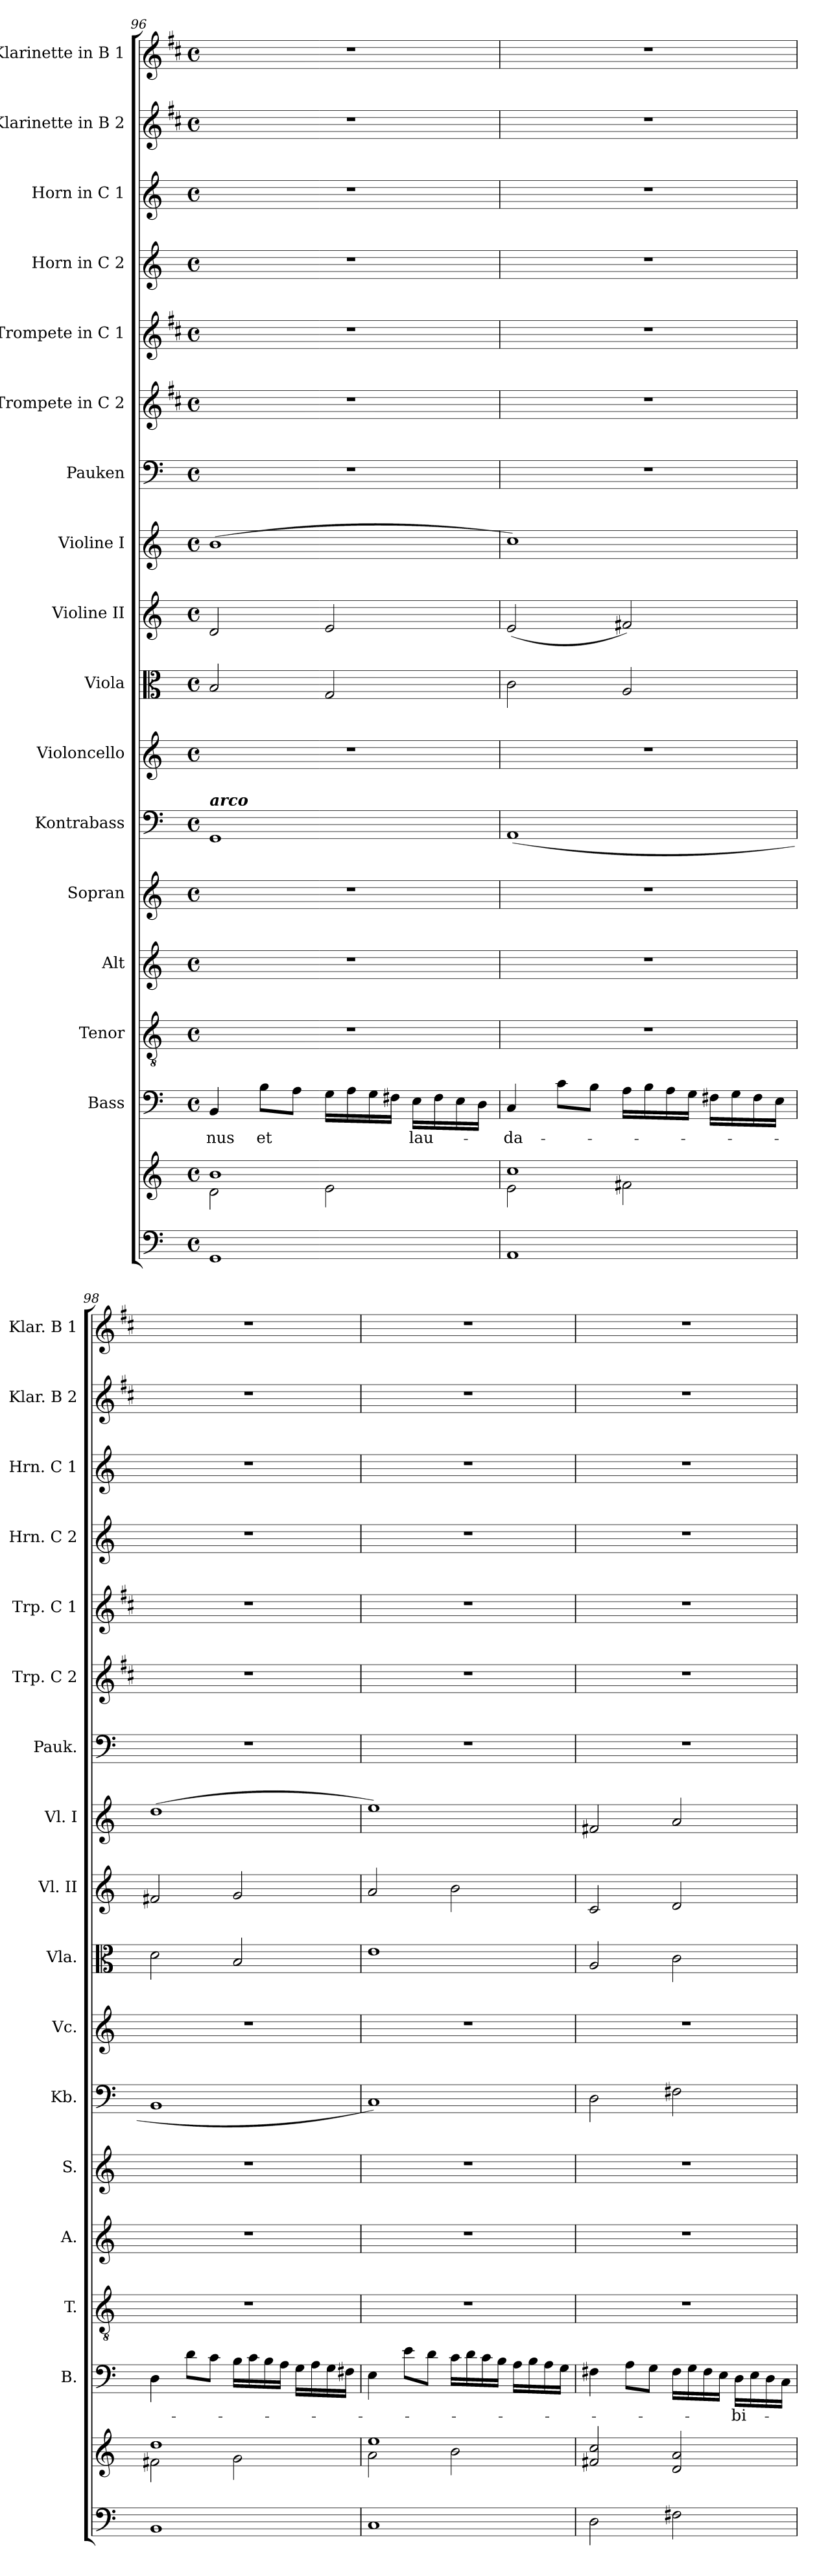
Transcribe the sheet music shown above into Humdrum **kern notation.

**kern	**kern	**kern	**text	**kern	**kern	**kern	**kern	**kern	**kern	**kern	**kern	**kern	**kern	**kern	**kern	**kern	**kern	**kern
*part17	*part17	*part16	*part16	*part15	*part14	*part13	*part12	*part11	*part10	*part9	*part8	*part7	*part6	*part5	*part4	*part3	*part2	*part1
*staff18	*staff17	*staff16	*staff16	*staff15	*staff14	*staff13	*staff12	*staff11	*staff10	*staff9	*staff8	*staff7	*staff6	*staff5	*staff4	*staff3	*staff2	*staff1
*	*	*I"Bass	*	*I"Tenor	*I"Alt	*I"Sopran	*I"Kontrabass	*I"Violoncello	*I"Viola	*I"Violine II	*I"Violine I	*I"Pauken	*I"Trompete in C 2	*I"Trompete in C 1	*I"Horn in C 2	*I"Horn in C 1	*I"Klarinette in B 2	*I"Klarinette in B 1
*	*	*I'B.	*	*I'T.	*I'A.	*I'S.	*I'Kb.	*I'Vc.	*I'Vla.	*I'Vl. II	*I'Vl. I	*I'Pauk.	*I'Trp. C 2	*I'Trp. C 1	*I'Hrn. C 2	*I'Hrn. C 1	*I'Klar. B 2	*I'Klar. B 1
!!LO:PB:g=z
*clefF4	*clefG2	*clefF4	*	*clefGv2	*clefG2	*clefG2	*clefF4	*clefG2	*clefC3	*clefG2	*clefG2	*clefF4	*clefG2	*clefG2	*clefG2	*clefG2	*clefG2	*clefG2
*	*	*	*	*	*	*	*ITrd7c12	*	*	*	*	*	*ITrd1c2	*ITrd1c2	*ITrd7c12	*ITrd7c12	*ITrd1c2	*ITrd1c2
*k[]	*k[]	*k[]	*	*k[]	*k[]	*k[]	*k[]	*k[]	*k[]	*k[]	*k[]	*k[]	*k[]	*k[]	*k[]	*k[]	*k[]	*k[]
*C:	*C:	*C:	*	*C:	*C:	*C:	*C:	*C:	*C:	*C:	*C:	*C:	*C:	*C:	*C:	*C:	*C:	*C:
*M4/4	*M4/4	*M4/4	*	*M4/4	*M4/4	*M4/4	*M4/4	*M4/4	*M4/4	*M4/4	*M4/4	*M4/4	*M4/4	*M4/4	*M4/4	*M4/4	*M4/4	*M4/4
*met(c)	*met(c)	*met(c)	*	*met(c)	*met(c)	*met(c)	*met(c)	*met(c)	*met(c)	*met(c)	*met(c)	*met(c)	*met(c)	*met(c)	*met(c)	*met(c)	*met(c)	*met(c)
=96	=96	=96	=96	=96	=96	=96	=96	=96	=96	=96	=96	=96	=96	=96	=96	=96	=96	=96
*	*^	*	*	*	*	*	*	*	*	*	*	*	*	*	*	*	*	*
!	!	!	!	!	!	!	!	!LO:TX:a:Bi:t=arco	!	!	!	!	!	!	!	!	!	!	!
!	!	!	!	!LO:LY:b	!	!	!	!	!	!	!	!	!	!	!	!	!	!	!
1GG	1b	2d\	4BB/	-nus	1r	1r	1r	1GGG	1r	2B/	2d/	(>1b	1r	1r	1r	1r	1r	1r	1r
!	!	!	!	!LO:LY:b	!	!	!	!	!	!	!	!	!	!	!	!	!	!	!
.	.	.	8B\L	et	.	.	.	.	.	.	.	.	.	.	.	.	.	.	.
.	.	.	8A\J	.	.	.	.	.	.	.	.	.	.	.	.	.	.	.	.
.	.	2e\	16G\LL	.	.	.	.	.	.	2G/	2e/	.	.	.	.	.	.	.	.
.	.	.	16A\	.	.	.	.	.	.	.	.	.	.	.	.	.	.	.	.
.	.	.	16G\	.	.	.	.	.	.	.	.	.	.	.	.	.	.	.	.
.	.	.	16F#X\JJ	.	.	.	.	.	.	.	.	.	.	.	.	.	.	.	.
!	!	!	!	!LO:LY:b	!	!	!	!	!	!	!	!	!	!	!	!	!	!	!
.	.	.	16E\LL	lau-	.	.	.	.	.	.	.	.	.	.	.	.	.	.	.
.	.	.	16F#\	.	.	.	.	.	.	.	.	.	.	.	.	.	.	.	.
.	.	.	16E\	.	.	.	.	.	.	.	.	.	.	.	.	.	.	.	.
.	.	.	16D\JJ	.	.	.	.	.	.	.	.	.	.	.	.	.	.	.	.
=97	=97	=97	=97	=97	=97	=97	=97	=97	=97	=97	=97	=97	=97	=97	=97	=97	=97	=97	=97
!	!	!	!	!LO:LY:b	!	!	!	!	!	!	!	!	!	!	!	!	!	!	!
1AA	1cc	2e\	4C/	-da-	1r	1r	1r	(<1AAA	1r	2c\	(<2e/	1cc)	1r	1r	1r	1r	1r	1r	1r
.	.	.	8c\L	.	.	.	.	.	.	.	.	.	.	.	.	.	.	.	.
.	.	.	8B\J	.	.	.	.	.	.	.	.	.	.	.	.	.	.	.	.
.	.	2f#X\	16A\LL	.	.	.	.	.	.	2A/	2f#X/)	.	.	.	.	.	.	.	.
.	.	.	16B\	.	.	.	.	.	.	.	.	.	.	.	.	.	.	.	.
.	.	.	16A\	.	.	.	.	.	.	.	.	.	.	.	.	.	.	.	.
.	.	.	16G\JJ	.	.	.	.	.	.	.	.	.	.	.	.	.	.	.	.
.	.	.	16F#X\LL	.	.	.	.	.	.	.	.	.	.	.	.	.	.	.	.
.	.	.	16G\	.	.	.	.	.	.	.	.	.	.	.	.	.	.	.	.
.	.	.	16F#\	.	.	.	.	.	.	.	.	.	.	.	.	.	.	.	.
.	.	.	16E\JJ	.	.	.	.	.	.	.	.	.	.	.	.	.	.	.	.
=98	=98	=98	=98	=98	=98	=98	=98	=98	=98	=98	=98	=98	=98	=98	=98	=98	=98	=98	=98
1BB	1dd	2f#X\	4D\	.	1r	1r	1r	1BBB	1r	2d\	2f#X/	(>1dd	1r	1r	1r	1r	1r	1r	1r
.	.	.	8d\L	.	.	.	.	.	.	.	.	.	.	.	.	.	.	.	.
.	.	.	8c\J	.	.	.	.	.	.	.	.	.	.	.	.	.	.	.	.
.	.	2g\	16B\LL	.	.	.	.	.	.	2B/	2g/	.	.	.	.	.	.	.	.
.	.	.	16c\	.	.	.	.	.	.	.	.	.	.	.	.	.	.	.	.
.	.	.	16B\	.	.	.	.	.	.	.	.	.	.	.	.	.	.	.	.
.	.	.	16A\JJ	.	.	.	.	.	.	.	.	.	.	.	.	.	.	.	.
.	.	.	16G\LL	.	.	.	.	.	.	.	.	.	.	.	.	.	.	.	.
.	.	.	16A\	.	.	.	.	.	.	.	.	.	.	.	.	.	.	.	.
.	.	.	16G\	.	.	.	.	.	.	.	.	.	.	.	.	.	.	.	.
.	.	.	16F#X\JJ	.	.	.	.	.	.	.	.	.	.	.	.	.	.	.	.
=99	=99	=99	=99	=99	=99	=99	=99	=99	=99	=99	=99	=99	=99	=99	=99	=99	=99	=99	=99
1C	1ee	2a\	4E\	.	1r	1r	1r	1CC)	1r	1e	2a/	1ee)	1r	1r	1r	1r	1r	1r	1r
.	.	.	8e\L	.	.	.	.	.	.	.	.	.	.	.	.	.	.	.	.
.	.	.	8d\J	.	.	.	.	.	.	.	.	.	.	.	.	.	.	.	.
.	.	2b\	16c\LL	.	.	.	.	.	.	.	2b\	.	.	.	.	.	.	.	.
.	.	.	16d\	.	.	.	.	.	.	.	.	.	.	.	.	.	.	.	.
.	.	.	16c\	.	.	.	.	.	.	.	.	.	.	.	.	.	.	.	.
.	.	.	16B\JJ	.	.	.	.	.	.	.	.	.	.	.	.	.	.	.	.
.	.	.	16A\LL	.	.	.	.	.	.	.	.	.	.	.	.	.	.	.	.
.	.	.	16B\	.	.	.	.	.	.	.	.	.	.	.	.	.	.	.	.
.	.	.	16A\	.	.	.	.	.	.	.	.	.	.	.	.	.	.	.	.
.	.	.	16G\JJ	.	.	.	.	.	.	.	.	.	.	.	.	.	.	.	.
*	*v	*v	*	*	*	*	*	*	*	*	*	*	*	*	*	*	*	*	*
=100	=100	=100	=100	=100	=100	=100	=100	=100	=100	=100	=100	=100	=100	=100	=100	=100	=100	=100
2D\	2f#X/ 2cc/	4F#X\	.	1r	1r	1r	2DD\	1r	2A/	2c/	2f#X/	1r	1r	1r	1r	1r	1r	1r
.	.	8A\L	.	.	.	.	.	.	.	.	.	.	.	.	.	.	.	.
.	.	8G\J	.	.	.	.	.	.	.	.	.	.	.	.	.	.	.	.
2F#X\	2d/ 2a/	16F#\LL	.	.	.	.	2FF#X\	.	2c\	2d/	2a/	.	.	.	.	.	.	.
.	.	16G\	.	.	.	.	.	.	.	.	.	.	.	.	.	.	.	.
.	.	16F#\	.	.	.	.	.	.	.	.	.	.	.	.	.	.	.	.
.	.	16E\JJ	.	.	.	.	.	.	.	.	.	.	.	.	.	.	.	.
!	!	!	!LO:LY:b	!	!	!	!	!	!	!	!	!	!	!	!	!	!	!
.	.	16D\LL	-bi-	.	.	.	.	.	.	.	.	.	.	.	.	.	.	.
.	.	16E\	.	.	.	.	.	.	.	.	.	.	.	.	.	.	.	.
.	.	16D\	.	.	.	.	.	.	.	.	.	.	.	.	.	.	.	.
.	.	16C\JJ	.	.	.	.	.	.	.	.	.	.	.	.	.	.	.	.
=	=	=	=	=	=	=	=	=	=	=	=	=	=	=	=	=	=	=
*-	*-	*-	*-	*-	*-	*-	*-	*-	*-	*-	*-	*-	*-	*-	*-	*-	*-	*-
